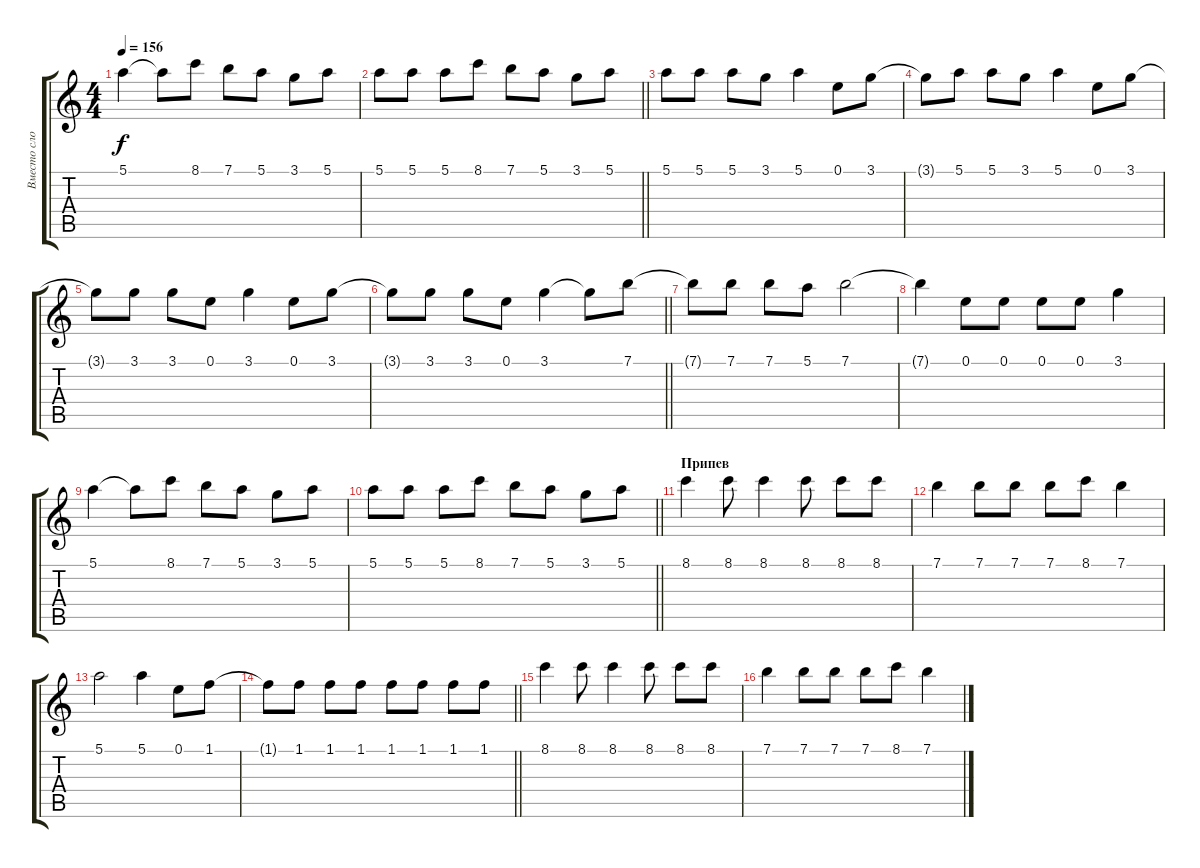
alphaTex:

\track ("Вместо слов" "Вместо сло") {instrument distortionguitar}
\staff {score tabs}
\tuning (E4 B3 G3 D3 A2 E2) {hide}
\ts (4 4)
\tempo 156
\clef g2
\ks c
5.1.4{dy f} 5.1{t}.8 8.1.8 7.1.8 5.1.8 3.1.8 5.1.8 |
\barLineRight lightlight
5.1.8 5.1.8 5.1.8 8.1.8 7.1.8 5.1.8 3.1.8 5.1.8 |
5.1.8 5.1.8 5.1.8 3.1.8 5.1.4 0.1.8 3.1.8 |
3.1{t}.8 5.1.8 5.1.8 3.1.8 5.1.4 0.1.8 3.1.8 |
3.1{t}.8 3.1.8 3.1.8 0.1.8 3.1.4 0.1.8 3.1.8 |
\barLineRight lightlight
3.1{t}.8 3.1.8 3.1.8 0.1.8 3.1.4 3.1{t}.8 7.1.8 |
7.1{t}.8 7.1.8 7.1.8 5.1.8 7.1.2 |
7.1{t}.4 0.1.8 0.1.8 0.1.8 0.1.8 3.1.4 |
5.1.4 5.1{t}.8 8.1.8 7.1.8 5.1.8 3.1.8 5.1.8 |
\barLineRight lightlight
5.1.8 5.1.8 5.1.8 8.1.8 7.1.8 5.1.8 3.1.8 5.1.8 |
\section ("" "Припев")
8.1.4 8.1.8 8.1.4 8.1.8 8.1.8 8.1.8 |
7.1.4 7.1.8 7.1.8 7.1.8 8.1.8 7.1.4 |
5.1.2 5.1.4 0.1.8 1.1.8 |
\barLineRight lightlight
1.1{t}.8 1.1.8 1.1.8 1.1.8 1.1.8 1.1.8 1.1.8 1.1.8 |
8.1.4 8.1.8 8.1.4 8.1.8 8.1.8 8.1.8 |
7.1.4 7.1.8 7.1.8 7.1.8 8.1.8 7.1.4
